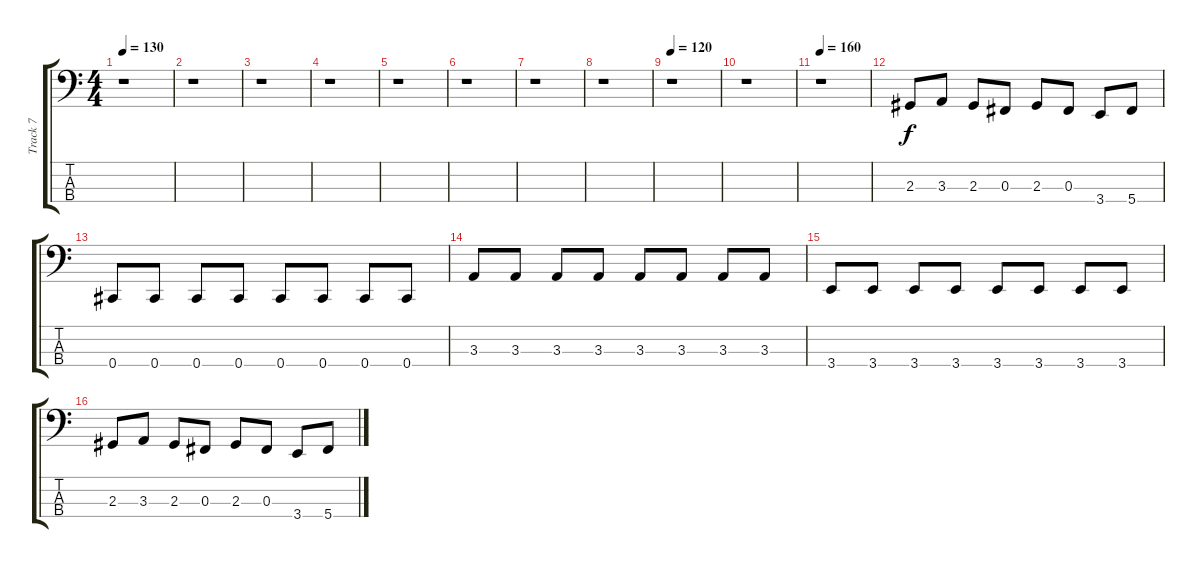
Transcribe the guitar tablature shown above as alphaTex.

\track ("Track 7" "Track 7") {instrument electricbassfinger}
\staff {score tabs}
\tuning (E2 B1 Gb1 Db1) {hide}
\ts (4 4)
\tempo 130
\clef f4
\ks c
r.1{dy f} |
r.1 |
r.1 |
r.1 |
r.1 |
r.1 |
r.1 |
r.1 |
\tempo 120
r.1 |
r.1 |
\tempo 160
r.1 |
2.3.8 3.3.8 2.3.8 0.3.8 2.3.8 0.3.8 3.4.8 5.4.8 |
0.4.8 0.4.8 0.4.8 0.4.8 0.4.8 0.4.8 0.4.8 0.4.8 |
3.3.8 3.3.8 3.3.8 3.3.8 3.3.8 3.3.8 3.3.8 3.3.8 |
3.4.8 3.4.8 3.4.8 3.4.8 3.4.8 3.4.8 3.4.8 3.4.8 |
2.3.8 3.3.8 2.3.8 0.3.8 2.3.8 0.3.8 3.4.8 5.4.8
